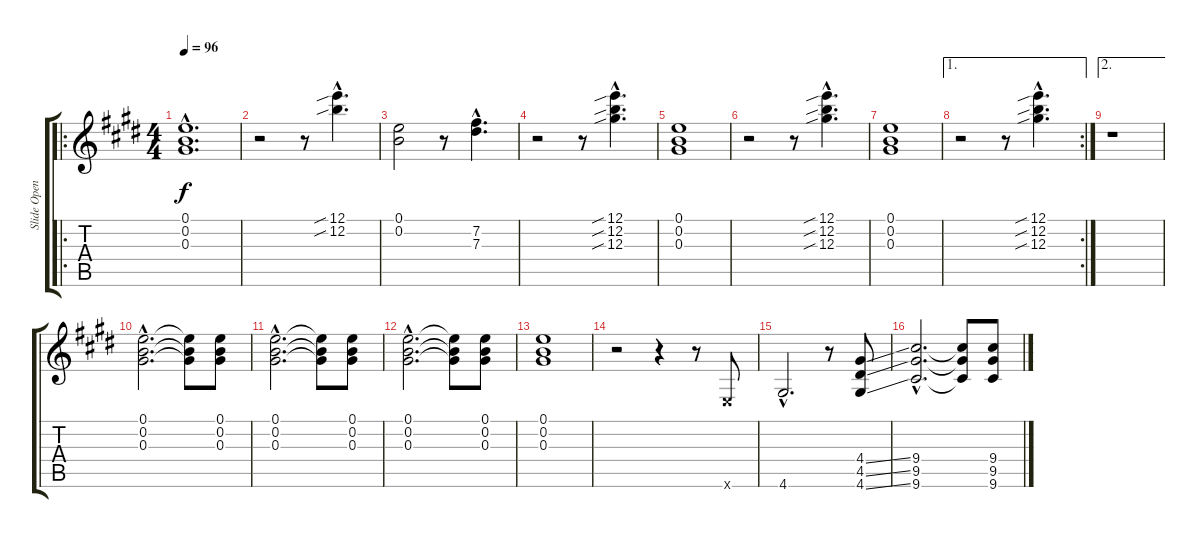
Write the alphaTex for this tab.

\track ("Slide Open E" "Slide Open") {instrument overdrivenguitar}
\staff {score tabs}
\tuning (E4 B3 Ab3 E3 B2 E2) {hide}
\ro
\ts (4 4)
\tempo 96
\clef g2
\ks e
(0.1{hac} 0.2{hac} 0.3{hac}).1{d dy f} |
r.2 r.8 (12.1{sib hac} 12.2{sib hac}).4{d} |
(0.1 0.2).2 r.8 (7.2{hac} 7.3{hac}).4{d} |
r.2 r.8 (12.1{sib hac} 12.2{sib hac} 12.3{sib hac}).4{d} |
(0.1 0.2 0.3).1 |
r.2 r.8 (12.1{sib hac} 12.2{sib hac} 12.3{sib hac}).4{d} |
(0.1 0.2 0.3).1 |
\ae 1
\rc 2
r.2 r.8 (12.1{sib hac} 12.2{sib hac} 12.3{sib hac}).4{d} |
\ae 2
r.1 |
(0.1{hac} 0.2{hac} 0.3{hac}).2{d} (0.1{t} 0.2{t} 0.3{t}).8 (0.1 0.2 0.3).8 |
(0.1{hac} 0.2{hac} 0.3{hac}).2{d} (0.1{t} 0.2{t} 0.3{t}).8 (0.1 0.2 0.3).8 |
(0.1{hac} 0.2{hac} 0.3{hac}).2{d} (0.1{t} 0.2{t} 0.3{t}).8 (0.1 0.2 0.3).8 |
(0.1 0.2 0.3).1 |
r.2 r.4 r.8 0.6{x}.8 |
4.6{hac}.2{d} r.8 (4.4{ss} 4.5{ss} 4.6{ss}).8 |
(9.4{hac} 9.5{hac} 9.6{hac}).2{d} (9.4{t} 9.5{t} 9.6{t}).8 (9.4{ss} 9.5{ss} 9.6{ss}).8
